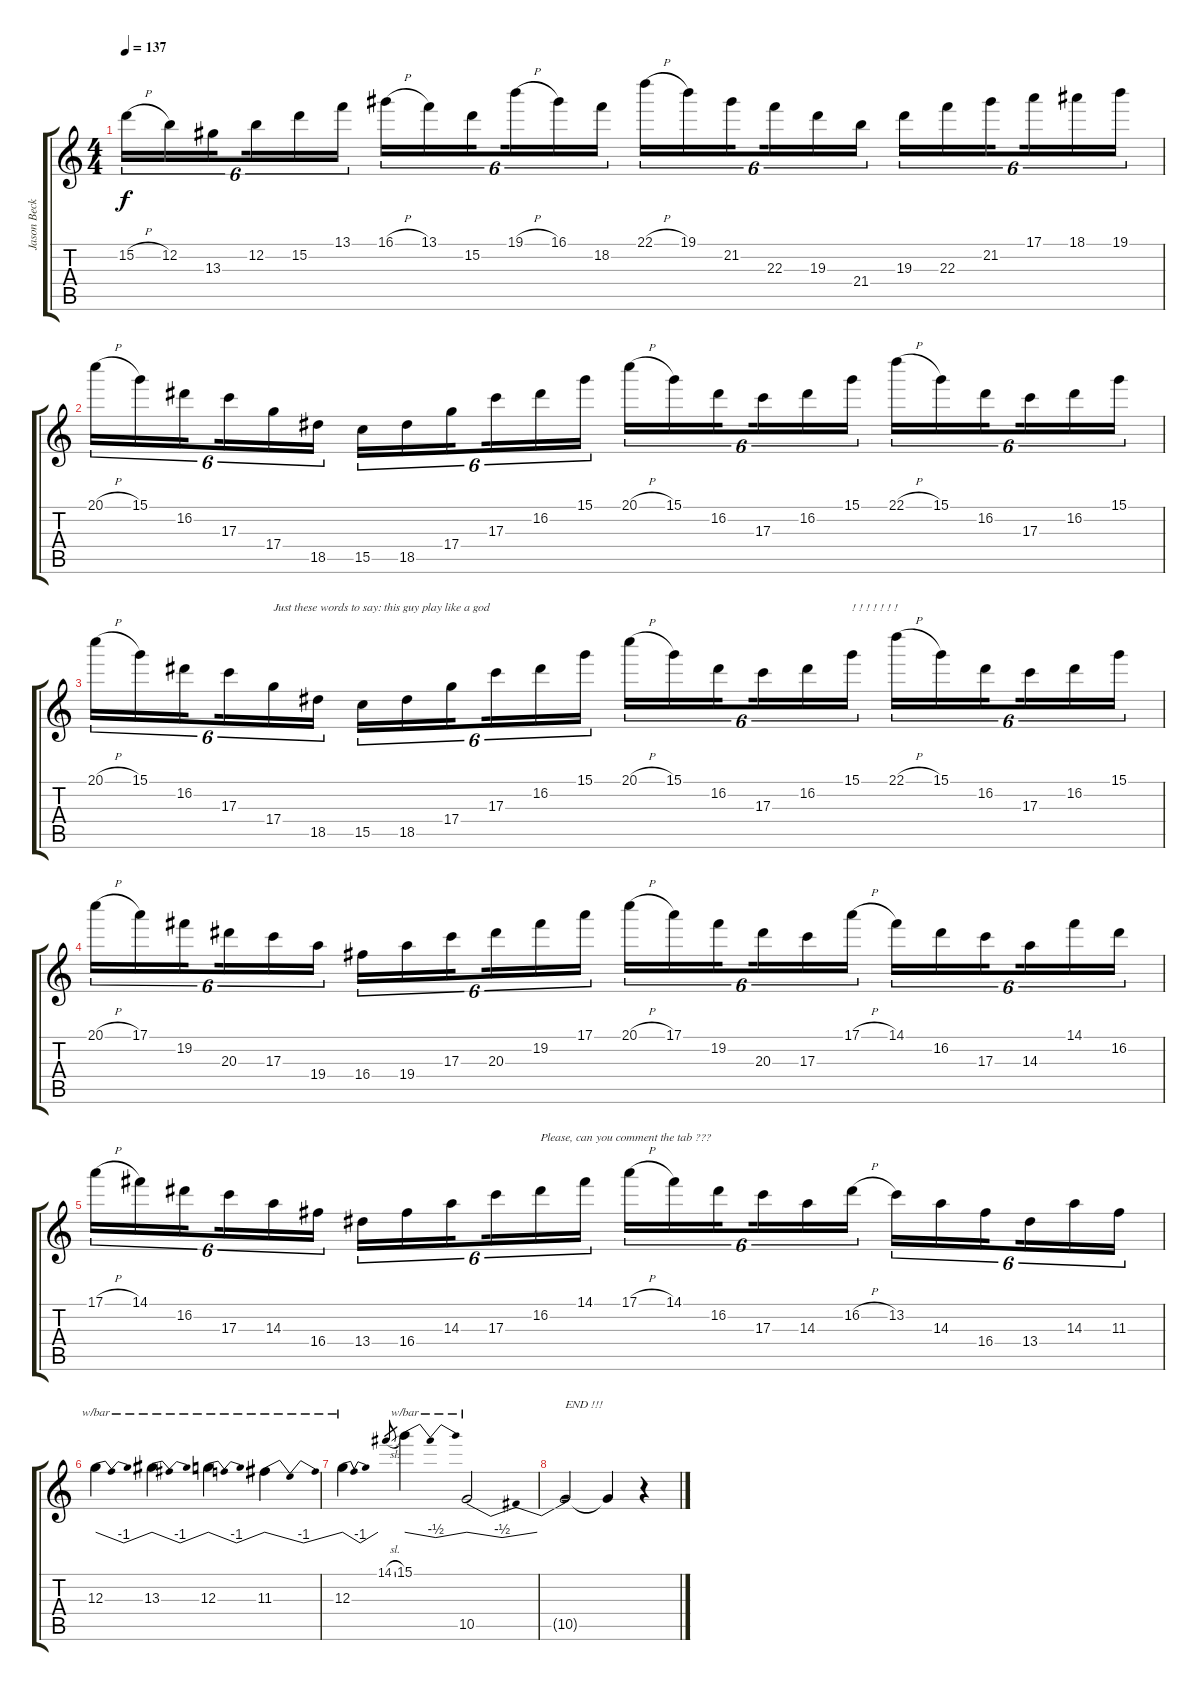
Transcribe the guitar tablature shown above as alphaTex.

\track ("Jason Becker" "Jason Beck") {instrument distortionguitar}
\staff {score tabs}
\tuning (E4 B3 G3 D3 A2 E2) {hide}
\ts (4 4)
\tempo 137
\clef g2
\ks c
15.2{h}.16{tu (6 4) dy f} 12.2.16{tu (6 4)} 13.3.16{tu (6 4) beam splitsecondary} 12.2.16{tu (6 4)} 15.2.16{tu (6 4)} 13.1.16{tu (6 4)} 16.1{h}.16{tu (6 4)} 13.1.16{tu (6 4)} 15.2.16{tu (6 4) beam splitsecondary} 19.1{h}.16{tu (6 4)} 16.1.16{tu (6 4)} 18.2.16{tu (6 4)} 22.1{h}.16{tu (6 4)} 19.1.16{tu (6 4)} 21.2.16{tu (6 4) beam splitsecondary} 22.3.16{tu (6 4)} 19.3.16{tu (6 4)} 21.4.16{tu (6 4)} 19.3.16{tu (6 4)} 22.3.16{tu (6 4)} 21.2.16{tu (6 4) beam splitsecondary} 17.1.16{tu (6 4)} 18.1.16{tu (6 4)} 19.1.16{tu (6 4)} |
20.1{h}.16{tu (6 4)} 15.1.16{tu (6 4)} 16.2.16{tu (6 4) beam splitsecondary} 17.3.16{tu (6 4)} 17.4.16{tu (6 4)} 18.5.16{tu (6 4)} 15.5.16{tu (6 4)} 18.5.16{tu (6 4)} 17.4.16{tu (6 4) beam splitsecondary} 17.3.16{tu (6 4)} 16.2.16{tu (6 4)} 15.1.16{tu (6 4)} 20.1{h}.16{tu (6 4)} 15.1.16{tu (6 4)} 16.2.16{tu (6 4) beam splitsecondary} 17.3.16{tu (6 4)} 16.2.16{tu (6 4)} 15.1.16{tu (6 4)} 22.1{h}.16{tu (6 4)} 15.1.16{tu (6 4)} 16.2.16{tu (6 4) beam splitsecondary} 17.3.16{tu (6 4)} 16.2.16{tu (6 4)} 15.1.16{tu (6 4)} |
20.1{h}.16{tu (6 4)} 15.1.16{tu (6 4)} 16.2.16{tu (6 4) beam splitsecondary} 17.3.16{tu (6 4)} 17.4.16{tu (6 4) txt "Just these words to say: this guy play like a god"} 18.5.16{tu (6 4)} 15.5.16{tu (6 4)} 18.5.16{tu (6 4)} 17.4.16{tu (6 4) beam splitsecondary} 17.3.16{tu (6 4)} 16.2.16{tu (6 4)} 15.1.16{tu (6 4)} 20.1{h}.16{tu (6 4)} 15.1.16{tu (6 4)} 16.2.16{tu (6 4) beam splitsecondary} 17.3.16{tu (6 4)} 16.2.16{tu (6 4)} 15.1.16{tu (6 4) txt "! ! ! ! ! ! !"} 22.1{h}.16{tu (6 4)} 15.1.16{tu (6 4)} 16.2.16{tu (6 4) beam splitsecondary} 17.3.16{tu (6 4)} 16.2.16{tu (6 4)} 15.1.16{tu (6 4)} |
20.1{h}.16{tu (6 4)} 17.1.16{tu (6 4)} 19.2.16{tu (6 4) beam splitsecondary} 20.3.16{tu (6 4)} 17.3.16{tu (6 4)} 19.4.16{tu (6 4)} 16.4.16{tu (6 4)} 19.4.16{tu (6 4)} 17.3.16{tu (6 4) beam splitsecondary} 20.3.16{tu (6 4)} 19.2.16{tu (6 4)} 17.1.16{tu (6 4)} 20.1{h}.16{tu (6 4)} 17.1.16{tu (6 4)} 19.2.16{tu (6 4) beam splitsecondary} 20.3.16{tu (6 4)} 17.3.16{tu (6 4)} 17.1{h}.16{tu (6 4)} 14.1.16{tu (6 4)} 16.2.16{tu (6 4)} 17.3.16{tu (6 4) beam splitsecondary} 14.3.16{tu (6 4)} 14.1.16{tu (6 4)} 16.2.16{tu (6 4)} |
17.1{h}.16{tu (6 4)} 14.1.16{tu (6 4)} 16.2.16{tu (6 4) beam splitsecondary} 17.3.16{tu (6 4)} 14.3.16{tu (6 4)} 16.4.16{tu (6 4)} 13.4.16{tu (6 4)} 16.4.16{tu (6 4)} 14.3.16{tu (6 4) beam splitsecondary} 17.3.16{tu (6 4)} 16.2.16{tu (6 4) txt "Please, can you comment the tab ???"} 14.1.16{tu (6 4)} 17.1{h}.16{tu (6 4)} 14.1.16{tu (6 4)} 16.2.16{tu (6 4) beam splitsecondary} 17.3.16{tu (6 4)} 14.3.16{tu (6 4)} 16.2{h}.16{tu (6 4)} 13.2.16{tu (6 4)} 14.3.16{tu (6 4)} 16.4.16{tu (6 4) beam splitsecondary} 13.4.16{tu (6 4)} 14.3.16{tu (6 4)} 11.3.16{tu (6 4)} |
12.3.4{tbe (dip default 0 0 30 -4 60 0)} 13.3.4{tbe (dip default 0 0 30 -4 60 0)} 12.3.4{tbe (dip default 0 0 30 -4 60 0)} 11.3.4{tbe (dip default 0 0 30 -4 60 0)} |
12.3.4{tbe (dip default 0 0 30 -4 60 0)} 14.1{sl}.8{gr} 15.1.4{tbe (dip default 0 0 30 -2 60 0)} 10.5.2{tbe (dip default 0 0 30 -2 60 0)} |
10.5{t}.2{txt "END !!!"} 10.5{t}.4 r.4
